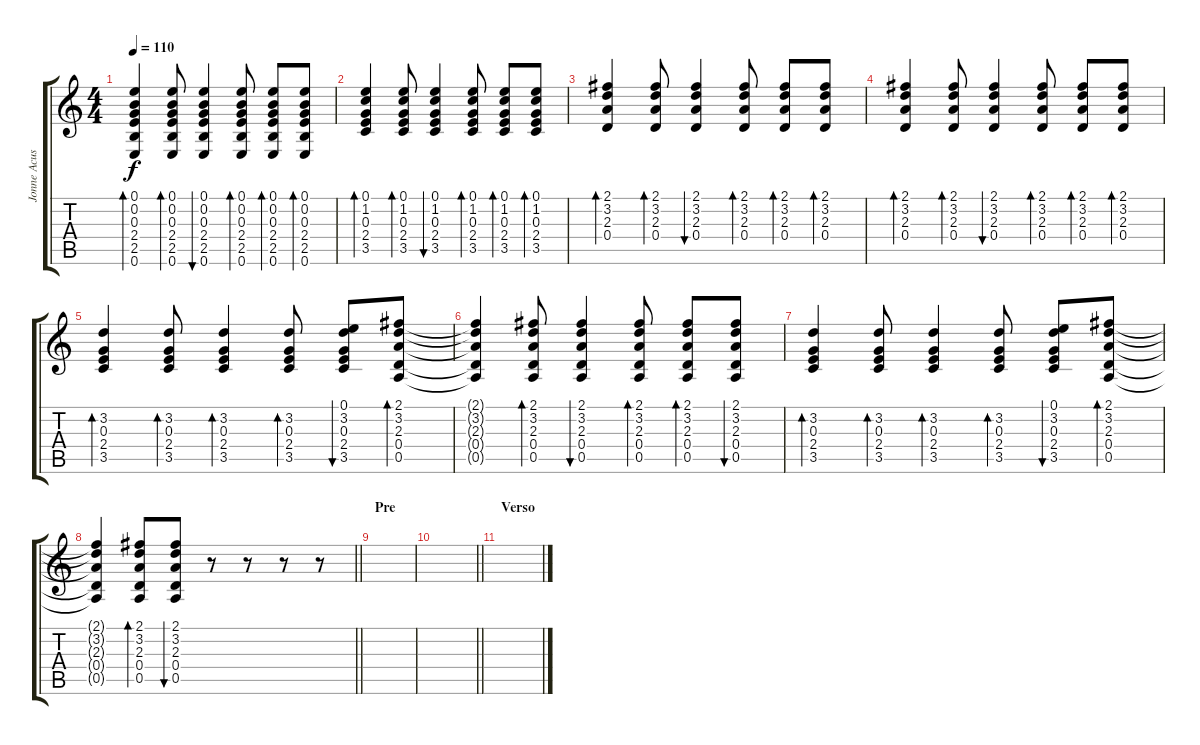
\track ("Jonne Acustica" "Jonne Acus") {instrument acousticguitarsteel}
\staff {score tabs}
\tuning (E4 B3 G3 D3 A2 E2) {hide}
\ts (4 4)
\tempo 110
\clef g2
\ks c
(0.1 0.2 0.3 2.4 2.5 0.6).4{bd 60 dy f} (0.1 0.2 0.3 2.4 2.5 0.6).8{bd 60} (0.1 0.2 0.3 2.4 2.5 0.6).4{bu 60} (0.1 0.2 0.3 2.4 2.5 0.6).8{bd 60} (0.1 0.2 0.3 2.4 2.5 0.6).8{bd 60} (0.1 0.2 0.3 2.4 2.5 0.6).8{bd 60} |
(0.1 1.2 0.3 2.4 3.5).4{bd 60} (0.1 1.2 0.3 2.4 3.5).8{bd 60} (0.1 1.2 0.3 2.4 3.5).4{bu 60} (0.1 1.2 0.3 2.4 3.5).8{bd 60} (0.1 1.2 0.3 2.4 3.5).8{bd 60} (0.1 1.2 0.3 2.4 3.5).8{bd 60} |
(2.1 3.2 2.3 0.4).4{bd 60} (2.1 3.2 2.3 0.4).8{bd 60} (2.1 3.2 2.3 0.4).4{bu 60} (2.1 3.2 2.3 0.4).8{bd 60} (2.1 3.2 2.3 0.4).8{bd 60} (2.1 3.2 2.3 0.4).8{bd 60} |
(2.1 3.2 2.3 0.4).4{bd 60} (2.1 3.2 2.3 0.4).8{bd 60} (2.1 3.2 2.3 0.4).4{bu 60} (2.1 3.2 2.3 0.4).8{bd 60} (2.1 3.2 2.3 0.4).8{bd 60} (2.1 3.2 2.3 0.4).8{bd 60} |
(3.2 0.3 2.4 3.5).4{bd 60} (3.2 0.3 2.4 3.5).8{bd 60} (3.2 0.3 2.4 3.5).4{bd 60} (3.2 0.3 2.4 3.5).8{bd 60} (0.1 3.2 0.3 2.4 3.5).8{bu 60} (2.1 3.2 2.3 0.4 0.5).8{bd 60} |
(2.1{t} 3.2{t} 2.3{t} 0.4{t} 0.5{t}).4 (2.1 3.2 2.3 0.4 0.5).8{bd 60} (2.1 3.2 2.3 0.4 0.5).4{bu 60} (2.1 3.2 2.3 0.4 0.5).8{bd 60} (2.1 3.2 2.3 0.4 0.5).8{bd 60} (2.1 3.2 2.3 0.4 0.5).8{bu 60} |
(3.2 0.3 2.4 3.5).4{bd 60} (3.2 0.3 2.4 3.5).8{bd 60} (3.2 0.3 2.4 3.5).4{bd 60} (3.2 0.3 2.4 3.5).8{bd 60} (0.1 3.2 0.3 2.4 3.5).8{bu 60} (2.1 3.2 2.3 0.4 0.5).8{bd 60} |
\barLineRight lightlight
(2.1{t} 3.2{t} 2.3{t} 0.4{t} 0.5{t}).4 (2.1 3.2 2.3 0.4 0.5).8{bd 60} (2.1 3.2 2.3 0.4 0.5).8{bu 60} r.8 r.8 r.8 r.8 |
\section ("" "Pre")
|
\barLineRight lightlight
|
\section ("" "Verso")
